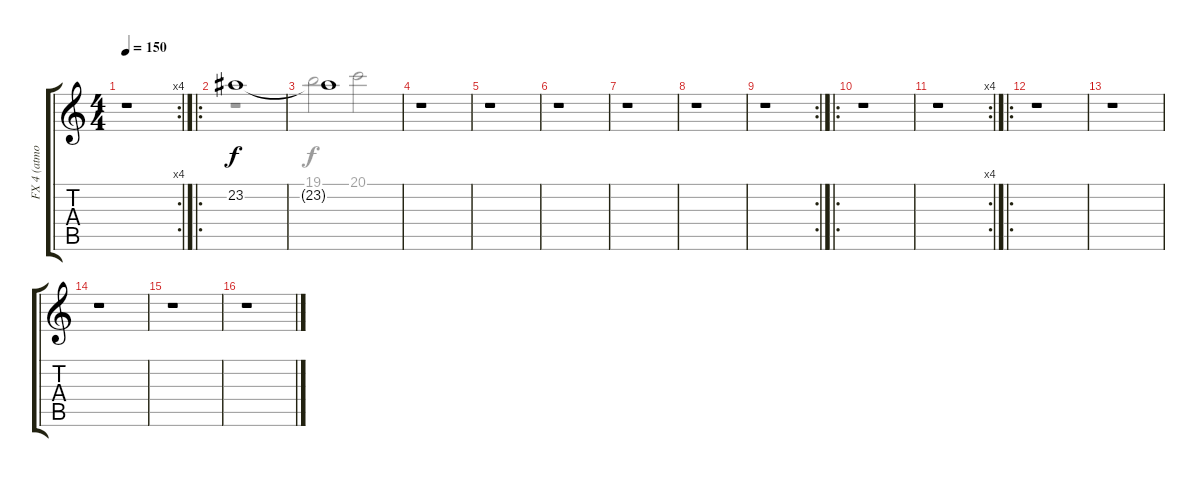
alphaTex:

\track ("FX 4 (atmosphere)" "FX 4 (atmo") {instrument fx4atmosphere}
\staff {score tabs}
\tuning (E4 B3 G3 D3 A2 E2) {hide}
\voice
\rc 4
\ts (4 4)
\tempo 150
\clef g2
\ks c
r.1{dy f} |
\ro
23.2.1 |
23.2{t}.1 |
r.1 |
r.1 |
r.1 |
r.1 |
r.1 |
\rc 2
r.1 |
\ro
r.1 |
\rc 4
r.1 |
\ro
r.1 |
r.1 |
r.1 |
r.1 |
r.1
\voice
\clef g2
\ottava regular
\simile none
\ks c
|
r.1 |
19.1.2 20.1.2 |
|
|
|
|
|
|
|
|
|
|
|
|
